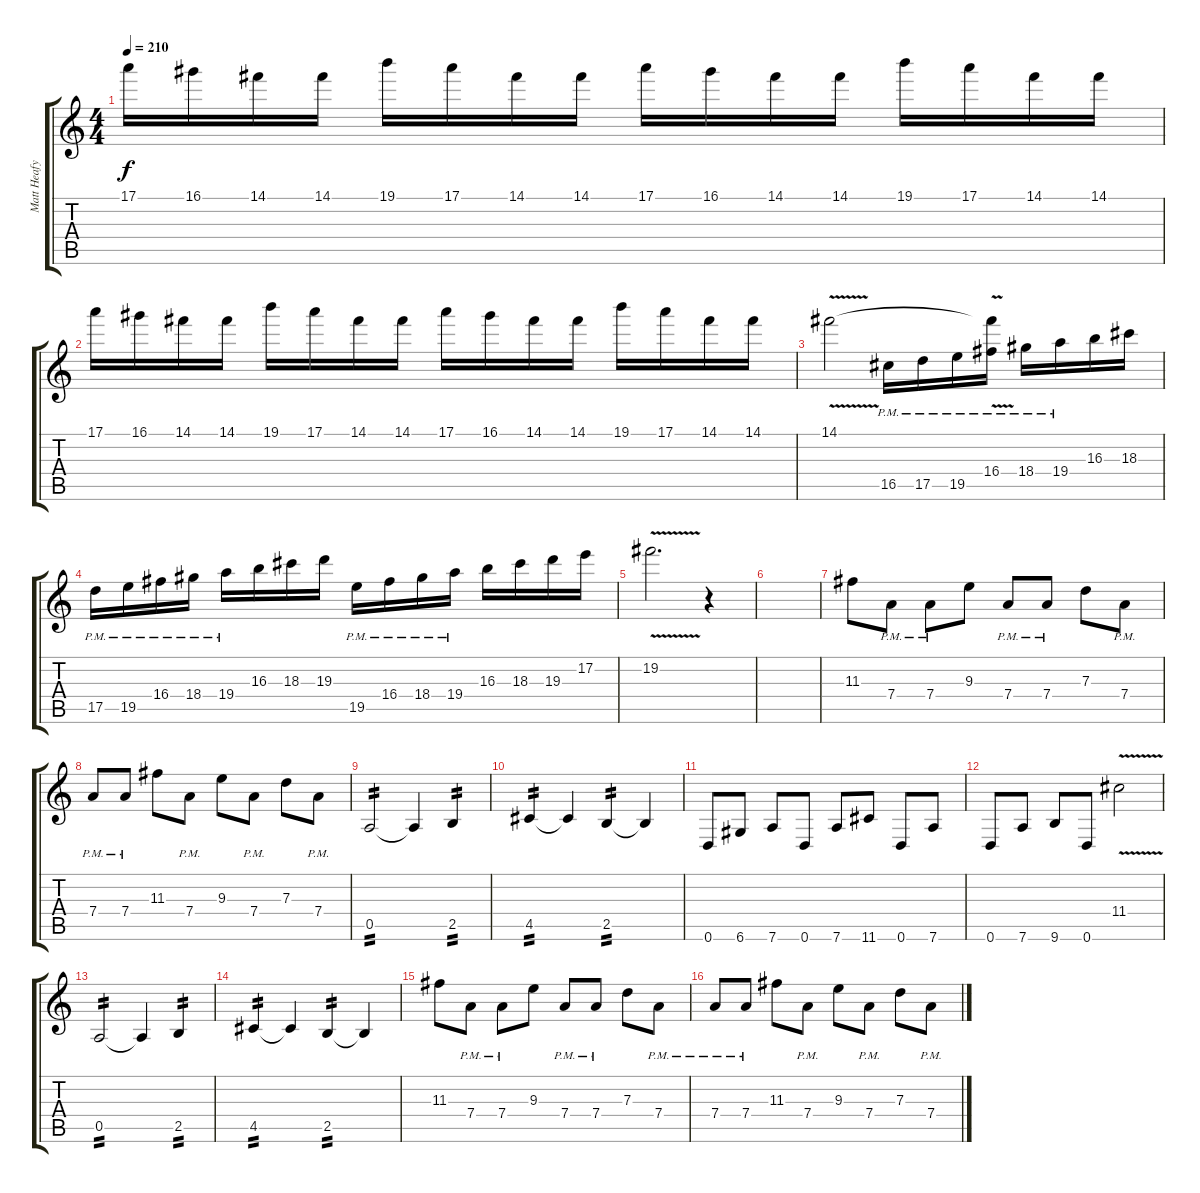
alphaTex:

\track ("Matt Heafy" "Matt Heafy") {instrument distortionguitar}
\staff {score tabs}
\tuning (E4 B3 G3 D3 A2 D2) {hide}
\ts (4 4)
\tempo 210
\clef g2
\ks c
17.1.16{dy f} 16.1.16 14.1.16 14.1.16 19.1.16 17.1.16 14.1.16 14.1.16 17.1.16 16.1.16 14.1.16 14.1.16 19.1.16 17.1.16 14.1.16 14.1.16 |
17.1.16 16.1.16 14.1.16 14.1.16 19.1.16 17.1.16 14.1.16 14.1.16 17.1.16 16.1.16 14.1.16 14.1.16 19.1.16 17.1.16 14.1.16 14.1.16 |
14.1{v}.2 16.5{pm}.16 17.5{pm}.16 19.5{pm}.16 (14.1{t} 16.4{pm}).16 18.4{pm}.16 19.4{pm}.16 16.3.16 18.3.16 |
17.5{pm}.16 19.5{pm}.16 16.4{pm}.16 18.4{pm}.16 19.4{pm}.16 16.3.16 18.3.16 19.3.16 19.5{pm}.16 16.4{pm}.16 18.4{pm}.16 19.4{pm}.16 16.3.16 18.3.16 19.3.16 17.2.16 |
19.2{v}.2{d} r.4 |
|
11.3.8 7.4{pm}.8 7.4{pm}.8 9.3.8 7.4{pm}.8 7.4{pm}.8 7.3.8 7.4{pm}.8 |
7.4{pm}.8 7.4{pm}.8 11.3.8 7.4{pm}.8 9.3.8 7.4{pm}.8 7.3.8 7.4{pm}.8 |
0.5.2{tp 2} 0.5{t}.4 2.5.4{tp 2} |
4.5.4{tp 2} 4.5{t}.4 2.5.4{tp 2} 2.5{t}.4 |
0.6.8 6.6.8 7.6.8 0.6.8 7.6.8 11.6.8 0.6.8 7.6.8 |
0.6.8 7.6.8 9.6.8 0.6.8 11.4{v}.2 |
0.5.2{tp 2} 0.5{t}.4 2.5.4{tp 2} |
4.5.4{tp 2} 4.5{t}.4 2.5.4{tp 2} 2.5{t}.4 |
11.3.8 7.4{pm}.8 7.4{pm}.8 9.3.8 7.4{pm}.8 7.4{pm}.8 7.3.8 7.4{pm}.8 |
7.4{pm}.8 7.4{pm}.8 11.3.8 7.4{pm}.8 9.3.8 7.4{pm}.8 7.3.8 7.4{pm}.8
